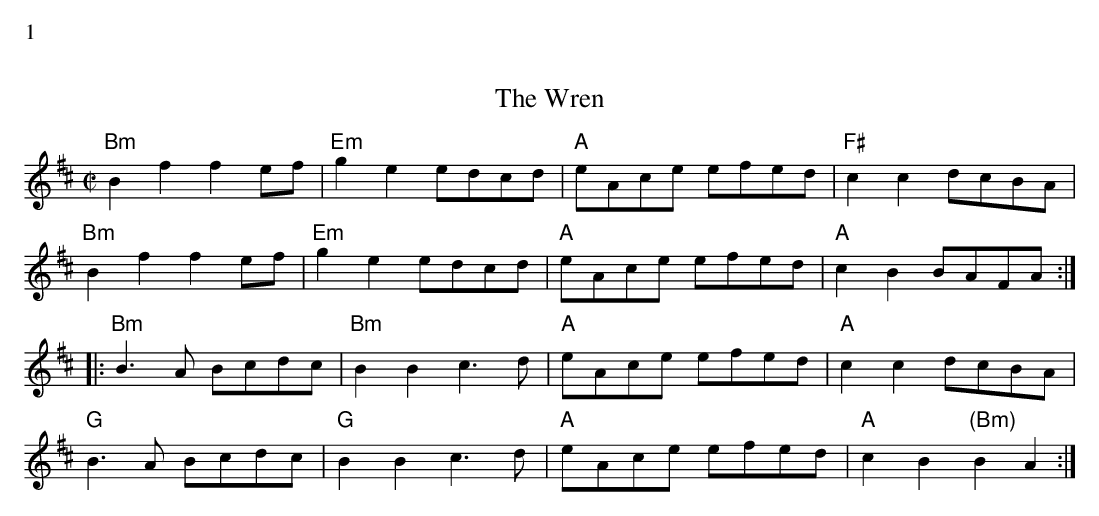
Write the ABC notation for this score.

X:1
%%text 1
T:The Wren
M:C|
L:1/8
K: D
"Bm"B2f2f2ef|"Em"g2 e2 edcd|"A"eAce efed|"F#"c2c2dcBA|
"Bm"B2f2f2ef|"Em"g2 e2 edcd|"A"eAce efed|"A"c2B2BAFA:|
|:"Bm"B3A Bcdc|"Bm"B2B2c3d|"A"eAce efed|"A"c2c2dcBA|
"G"B3A Bcdc|"G"B2B2c3d|"A"eAce efed|"A"c2B2"(Bm)"B2A2:|
